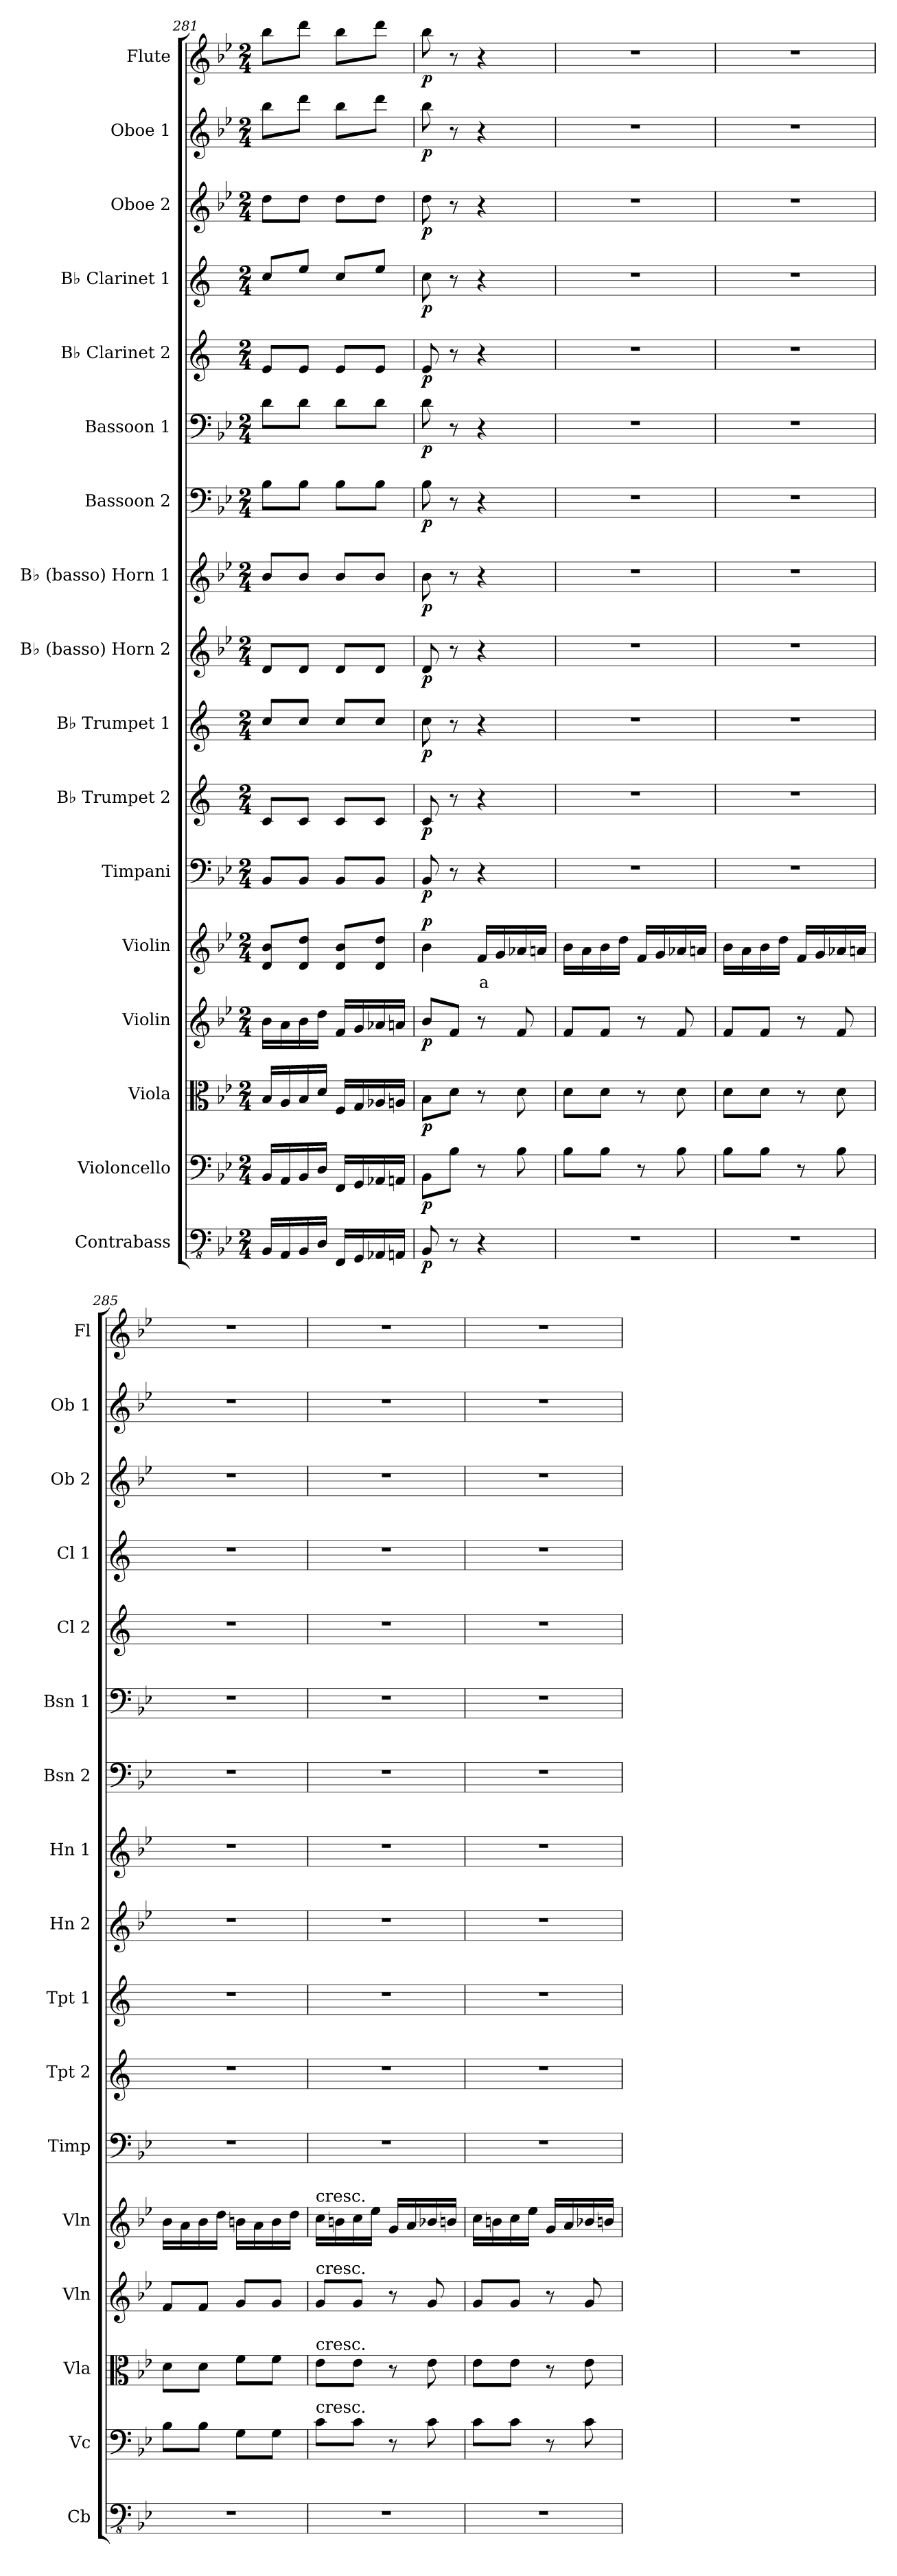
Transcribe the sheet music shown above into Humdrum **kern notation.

**kern	**dynam	**kern	**dynam	**kern	**dynam	**kern	**dynam	**kern	**text	**dynam	**kern	**dynam	**kern	**dynam	**kern	**dynam	**kern	**dynam	**kern	**dynam	**kern	**dynam	**kern	**dynam	**kern	**dynam	**kern	**dynam	**kern	**dynam	**kern	**dynam	**kern	**dynam
*part17	*part17	*part16	*part16	*part15	*part15	*part14	*part14	*part13	*part13	*part13	*part12	*part12	*part11	*part11	*part10	*part10	*part9	*part9	*part8	*part8	*part7	*part7	*part6	*part6	*part5	*part5	*part4	*part4	*part3	*part3	*part2	*part2	*part1	*part1
*staff17	*staff17	*staff16	*staff16	*staff15	*staff15	*staff14	*staff14	*staff13	*staff13	*staff13	*staff12	*staff12	*staff11	*staff11	*staff10	*staff10	*staff9	*staff9	*staff8	*staff8	*staff7	*staff7	*staff6	*staff6	*staff5	*staff5	*staff4	*staff4	*staff3	*staff3	*staff2	*staff2	*staff1	*staff1
*I"Contrabass	*	*I"Violoncello	*	*I"Viola	*	*I"Violin	*	*I"Violin	*	*	*I"Timpani	*	*I"B♭ Trumpet 2	*	*I"B♭ Trumpet 1	*	*I"B♭ (basso) Horn 2	*	*I"B♭ (basso) Horn 1	*	*I"Bassoon 2	*	*I"Bassoon 1	*	*I"B♭ Clarinet 2	*	*I"B♭ Clarinet 1	*	*I"Oboe 2	*	*I"Oboe 1	*	*I"Flute	*
*I'Cb	*	*I'Vc	*	*I'Vla	*	*I'Vln	*	*I'Vln	*	*	*I'Timp	*	*I'Tpt 2	*	*I'Tpt 1	*	*I'Hn 2	*	*I'Hn 1	*	*I'Bsn 2	*	*I'Bsn 1	*	*I'Cl 2	*	*I'Cl 1	*	*I'Ob 2	*	*I'Ob 1	*	*I'Fl	*
!!LO:PB:g=z
*clefFv4	*	*clefF4	*	*clefC3	*	*clefG2	*	*clefG2	*	*	*clefF4	*	*clefG2	*	*clefG2	*	*clefG2	*	*clefG2	*	*clefF4	*	*clefF4	*	*clefG2	*	*clefG2	*	*clefG2	*	*clefG2	*	*clefG2	*
*	*	*	*	*	*	*	*	*	*	*	*	*	*ITrd1c2	*	*ITrd1c2	*	*ITrd8c14	*	*ITrd8c14	*	*	*	*	*	*ITrd1c2	*	*ITrd1c2	*	*	*	*	*	*	*
*k[b-e-]	*	*k[b-e-]	*	*k[b-e-]	*	*k[b-e-]	*	*k[b-e-]	*	*	*k[b-e-]	*	*k[b-e-]	*	*k[b-e-]	*	*k[b-e-]	*	*k[b-e-]	*	*k[b-e-]	*	*k[b-e-]	*	*k[b-e-]	*	*k[b-e-]	*	*k[b-e-]	*	*k[b-e-]	*	*k[b-e-]	*
*M2/4	*	*M2/4	*	*M2/4	*	*M2/4	*	*M2/4	*	*	*M2/4	*	*M2/4	*	*M2/4	*	*M2/4	*	*M2/4	*	*M2/4	*	*M2/4	*	*M2/4	*	*M2/4	*	*M2/4	*	*M2/4	*	*M2/4	*
=281	=281	=281	=281	=281	=281	=281	=281	=281	=281	=281	=281	=281	=281	=281	=281	=281	=281	=281	=281	=281	=281	=281	=281	=281	=281	=281	=281	=281	=281	=281	=281	=281	=281	=281
16BBB-/LL	.	16BB-/LL	.	16B-/LL	.	16b-\LL	.	8d/ 8b-/L	.	.	8BB-/L	.	8B-/L	.	8b-/L	.	8D/L	.	8B-/L	.	8B-\L	.	8d\L	.	8d/L	.	8b-/L	.	8dd\L	.	8bb-\L	.	8bb-\L	.
16AAA/	.	16AA/	.	16A/	.	16a\	.	.	.	.	.	.	.	.	.	.	.	.	.	.	.	.	.	.	.	.	.	.	.	.	.	.	.	.
16BBB-/	.	16BB-/	.	16B-/	.	16b-\	.	8d/ 8dd/J	.	.	8BB-/J	.	8B-/J	.	8b-/J	.	8D/J	.	8B-/J	.	8B-\J	.	8d\J	.	8d/J	.	8dd/J	.	8dd\J	.	8ddd\J	.	8ddd\J	.
16DD/JJ	.	16D/JJ	.	16d/JJ	.	16dd\JJ	.	.	.	.	.	.	.	.	.	.	.	.	.	.	.	.	.	.	.	.	.	.	.	.	.	.	.	.
16FFF/LL	.	16FF/LL	.	16F/LL	.	16f/LL	.	8d/ 8b-/L	.	.	8BB-/L	.	8B-/L	.	8b-/L	.	8D/L	.	8B-/L	.	8B-\L	.	8d\L	.	8d/L	.	8b-/L	.	8dd\L	.	8bb-\L	.	8bb-\L	.
16GGG/	.	16GG/	.	16G/	.	16g/	.	.	.	.	.	.	.	.	.	.	.	.	.	.	.	.	.	.	.	.	.	.	.	.	.	.	.	.
16AAA-X/	.	16AA-X/	.	16A-X/	.	16a-X/	.	8d/ 8dd/J	.	.	8BB-/J	.	8B-/J	.	8b-/J	.	8D/J	.	8B-/J	.	8B-\J	.	8d\J	.	8d/J	.	8dd/J	.	8dd\J	.	8ddd\J	.	8ddd\J	.
16AAAn/JJ	.	16AAn/JJ	.	16An/JJ	.	16an/JJ	.	.	.	.	.	.	.	.	.	.	.	.	.	.	.	.	.	.	.	.	.	.	.	.	.	.	.	.
=282	=282	=282	=282	=282	=282	=282	=282	=282	=282	=282	=282	=282	=282	=282	=282	=282	=282	=282	=282	=282	=282	=282	=282	=282	=282	=282	=282	=282	=282	=282	=282	=282	=282	=282
!	!LO:DY:b	!	!LO:DY:b	!	!LO:DY:b	!	!LO:DY:b	!	!	!LO:DY:b	!	!LO:DY:b	!	!LO:DY:b	!	!LO:DY:b	!	!LO:DY:b	!	!LO:DY:b	!	!LO:DY:b	!	!LO:DY:b	!	!LO:DY:b	!	!LO:DY:b	!	!LO:DY:b	!	!LO:DY:b	!	!LO:DY:b
8BBB-/	p	8BB-\L	p	8B-\L	p	8b-/L	p	4b-\	.	p	8BB-/	p	8B-/	p	8b-\	p	8D/	p	8B-\	p	8B-\	p	8d\	p	8d/	p	8b-\	p	8dd\	p	8bb-\	p	8bb-\	p
8r	.	8B-\J	.	8d\J	.	8f/J	.	.	.	.	8r	.	8r	.	8r	.	8r	.	8r	.	8r	.	8r	.	8r	.	8r	.	8r	.	8r	.	8r	.
!	!	!	!	!	!	!	!	!	!LO:LY:b:color=#FF0000	!	!	!	!	!	!	!	!	!	!	!	!	!	!	!	!	!	!	!	!	!	!	!	!	!
4r	.	8r	.	8r	.	8r	.	16f/LL	a	.	4r	.	4r	.	4r	.	4r	.	4r	.	4r	.	4r	.	4r	.	4r	.	4r	.	4r	.	4r	.
.	.	.	.	.	.	.	.	16g/	.	.	.	.	.	.	.	.	.	.	.	.	.	.	.	.	.	.	.	.	.	.	.	.	.	.
.	.	8B-\	.	8d\	.	8f/	.	16a-X/	.	.	.	.	.	.	.	.	.	.	.	.	.	.	.	.	.	.	.	.	.	.	.	.	.	.
.	.	.	.	.	.	.	.	16an/JJ	.	.	.	.	.	.	.	.	.	.	.	.	.	.	.	.	.	.	.	.	.	.	.	.	.	.
=283	=283	=283	=283	=283	=283	=283	=283	=283	=283	=283	=283	=283	=283	=283	=283	=283	=283	=283	=283	=283	=283	=283	=283	=283	=283	=283	=283	=283	=283	=283	=283	=283	=283	=283
2r	.	8B-\L	.	8d\L	.	8f/L	.	16b-\LL	.	.	2r	.	2r	.	2r	.	2r	.	2r	.	2r	.	2r	.	2r	.	2r	.	2r	.	2r	.	2r	.
.	.	.	.	.	.	.	.	16a\	.	.	.	.	.	.	.	.	.	.	.	.	.	.	.	.	.	.	.	.	.	.	.	.	.	.
.	.	8B-\J	.	8d\J	.	8f/J	.	16b-\	.	.	.	.	.	.	.	.	.	.	.	.	.	.	.	.	.	.	.	.	.	.	.	.	.	.
.	.	.	.	.	.	.	.	16dd\JJ	.	.	.	.	.	.	.	.	.	.	.	.	.	.	.	.	.	.	.	.	.	.	.	.	.	.
.	.	8r	.	8r	.	8r	.	16f/LL	.	.	.	.	.	.	.	.	.	.	.	.	.	.	.	.	.	.	.	.	.	.	.	.	.	.
.	.	.	.	.	.	.	.	16g/	.	.	.	.	.	.	.	.	.	.	.	.	.	.	.	.	.	.	.	.	.	.	.	.	.	.
.	.	8B-\	.	8d\	.	8f/	.	16a-X/	.	.	.	.	.	.	.	.	.	.	.	.	.	.	.	.	.	.	.	.	.	.	.	.	.	.
.	.	.	.	.	.	.	.	16an/JJ	.	.	.	.	.	.	.	.	.	.	.	.	.	.	.	.	.	.	.	.	.	.	.	.	.	.
=284	=284	=284	=284	=284	=284	=284	=284	=284	=284	=284	=284	=284	=284	=284	=284	=284	=284	=284	=284	=284	=284	=284	=284	=284	=284	=284	=284	=284	=284	=284	=284	=284	=284	=284
2r	.	8B-\L	.	8d\L	.	8f/L	.	16b-\LL	.	.	2r	.	2r	.	2r	.	2r	.	2r	.	2r	.	2r	.	2r	.	2r	.	2r	.	2r	.	2r	.
.	.	.	.	.	.	.	.	16a\	.	.	.	.	.	.	.	.	.	.	.	.	.	.	.	.	.	.	.	.	.	.	.	.	.	.
.	.	8B-\J	.	8d\J	.	8f/J	.	16b-\	.	.	.	.	.	.	.	.	.	.	.	.	.	.	.	.	.	.	.	.	.	.	.	.	.	.
.	.	.	.	.	.	.	.	16dd\JJ	.	.	.	.	.	.	.	.	.	.	.	.	.	.	.	.	.	.	.	.	.	.	.	.	.	.
.	.	8r	.	8r	.	8r	.	16f/LL	.	.	.	.	.	.	.	.	.	.	.	.	.	.	.	.	.	.	.	.	.	.	.	.	.	.
.	.	.	.	.	.	.	.	16g/	.	.	.	.	.	.	.	.	.	.	.	.	.	.	.	.	.	.	.	.	.	.	.	.	.	.
.	.	8B-\	.	8d\	.	8f/	.	16a-X/	.	.	.	.	.	.	.	.	.	.	.	.	.	.	.	.	.	.	.	.	.	.	.	.	.	.
.	.	.	.	.	.	.	.	16an/JJ	.	.	.	.	.	.	.	.	.	.	.	.	.	.	.	.	.	.	.	.	.	.	.	.	.	.
=285	=285	=285	=285	=285	=285	=285	=285	=285	=285	=285	=285	=285	=285	=285	=285	=285	=285	=285	=285	=285	=285	=285	=285	=285	=285	=285	=285	=285	=285	=285	=285	=285	=285	=285
2r	.	8B-\L	.	8d\L	.	8f/L	.	16b-\LL	.	.	2r	.	2r	.	2r	.	2r	.	2r	.	2r	.	2r	.	2r	.	2r	.	2r	.	2r	.	2r	.
.	.	.	.	.	.	.	.	16a\	.	.	.	.	.	.	.	.	.	.	.	.	.	.	.	.	.	.	.	.	.	.	.	.	.	.
.	.	8B-\J	.	8d\J	.	8f/J	.	16b-\	.	.	.	.	.	.	.	.	.	.	.	.	.	.	.	.	.	.	.	.	.	.	.	.	.	.
.	.	.	.	.	.	.	.	16dd\JJ	.	.	.	.	.	.	.	.	.	.	.	.	.	.	.	.	.	.	.	.	.	.	.	.	.	.
.	.	8G\L	.	8f\L	.	8g/L	.	16bn\LL	.	.	.	.	.	.	.	.	.	.	.	.	.	.	.	.	.	.	.	.	.	.	.	.	.	.
.	.	.	.	.	.	.	.	16a\	.	.	.	.	.	.	.	.	.	.	.	.	.	.	.	.	.	.	.	.	.	.	.	.	.	.
.	.	8G\J	.	8f\J	.	8g/J	.	16b\	.	.	.	.	.	.	.	.	.	.	.	.	.	.	.	.	.	.	.	.	.	.	.	.	.	.
.	.	.	.	.	.	.	.	16dd\JJ	.	.	.	.	.	.	.	.	.	.	.	.	.	.	.	.	.	.	.	.	.	.	.	.	.	.
=286	=286	=286	=286	=286	=286	=286	=286	=286	=286	=286	=286	=286	=286	=286	=286	=286	=286	=286	=286	=286	=286	=286	=286	=286	=286	=286	=286	=286	=286	=286	=286	=286	=286	=286
!	!	!	!	!	!	!	!	!LO:TX:a:t=cresc.	!	!	!	!	!	!	!	!	!	!	!	!	!	!	!	!	!	!	!	!	!	!	!	!	!	!
!	!	!	!	!	!	!LO:TX:a:t=cresc.	!	!	!	!	!	!	!	!	!	!	!	!	!	!	!	!	!	!	!	!	!	!	!	!	!	!	!	!
!	!	!	!	!LO:TX:a:t=cresc.	!	!	!	!	!	!	!	!	!	!	!	!	!	!	!	!	!	!	!	!	!	!	!	!	!	!	!	!	!	!
!	!	!LO:TX:a:t=cresc.	!	!	!	!	!	!	!	!	!	!	!	!	!	!	!	!	!	!	!	!	!	!	!	!	!	!	!	!	!	!	!	!
2r	.	8c\L	.	8e-\L	.	8g/L	.	16cc\LL	.	.	2r	.	2r	.	2r	.	2r	.	2r	.	2r	.	2r	.	2r	.	2r	.	2r	.	2r	.	2r	.
.	.	.	.	.	.	.	.	16bn\	.	.	.	.	.	.	.	.	.	.	.	.	.	.	.	.	.	.	.	.	.	.	.	.	.	.
.	.	8c\J	.	8e-\J	.	8g/J	.	16cc\	.	.	.	.	.	.	.	.	.	.	.	.	.	.	.	.	.	.	.	.	.	.	.	.	.	.
.	.	.	.	.	.	.	.	16ee-\JJ	.	.	.	.	.	.	.	.	.	.	.	.	.	.	.	.	.	.	.	.	.	.	.	.	.	.
.	.	8r	.	8r	.	8r	.	16g/LL	.	.	.	.	.	.	.	.	.	.	.	.	.	.	.	.	.	.	.	.	.	.	.	.	.	.
.	.	.	.	.	.	.	.	16a/	.	.	.	.	.	.	.	.	.	.	.	.	.	.	.	.	.	.	.	.	.	.	.	.	.	.
.	.	8c\	.	8e-\	.	8g/	.	16b-X/	.	.	.	.	.	.	.	.	.	.	.	.	.	.	.	.	.	.	.	.	.	.	.	.	.	.
.	.	.	.	.	.	.	.	16bn/JJ	.	.	.	.	.	.	.	.	.	.	.	.	.	.	.	.	.	.	.	.	.	.	.	.	.	.
!!LO:PB:g=z
=287	=287	=287	=287	=287	=287	=287	=287	=287	=287	=287	=287	=287	=287	=287	=287	=287	=287	=287	=287	=287	=287	=287	=287	=287	=287	=287	=287	=287	=287	=287	=287	=287	=287	=287
2r	.	8c\L	.	8e-\L	.	8g/L	.	16cc\LL	.	.	2r	.	2r	.	2r	.	2r	.	2r	.	2r	.	2r	.	2r	.	2r	.	2r	.	2r	.	2r	.
.	.	.	.	.	.	.	.	16bn\	.	.	.	.	.	.	.	.	.	.	.	.	.	.	.	.	.	.	.	.	.	.	.	.	.	.
.	.	8c\J	.	8e-\J	.	8g/J	.	16cc\	.	.	.	.	.	.	.	.	.	.	.	.	.	.	.	.	.	.	.	.	.	.	.	.	.	.
.	.	.	.	.	.	.	.	16ee-\JJ	.	.	.	.	.	.	.	.	.	.	.	.	.	.	.	.	.	.	.	.	.	.	.	.	.	.
.	.	8r	.	8r	.	8r	.	16g/LL	.	.	.	.	.	.	.	.	.	.	.	.	.	.	.	.	.	.	.	.	.	.	.	.	.	.
.	.	.	.	.	.	.	.	16a/	.	.	.	.	.	.	.	.	.	.	.	.	.	.	.	.	.	.	.	.	.	.	.	.	.	.
.	.	8c\	.	8e-\	.	8g/	.	16b-X/	.	.	.	.	.	.	.	.	.	.	.	.	.	.	.	.	.	.	.	.	.	.	.	.	.	.
.	.	.	.	.	.	.	.	16bn/JJ	.	.	.	.	.	.	.	.	.	.	.	.	.	.	.	.	.	.	.	.	.	.	.	.	.	.
=	=	=	=	=	=	=	=	=	=	=	=	=	=	=	=	=	=	=	=	=	=	=	=	=	=	=	=	=	=	=	=	=	=	=
*-	*-	*-	*-	*-	*-	*-	*-	*-	*-	*-	*-	*-	*-	*-	*-	*-	*-	*-	*-	*-	*-	*-	*-	*-	*-	*-	*-	*-	*-	*-	*-	*-	*-	*-
